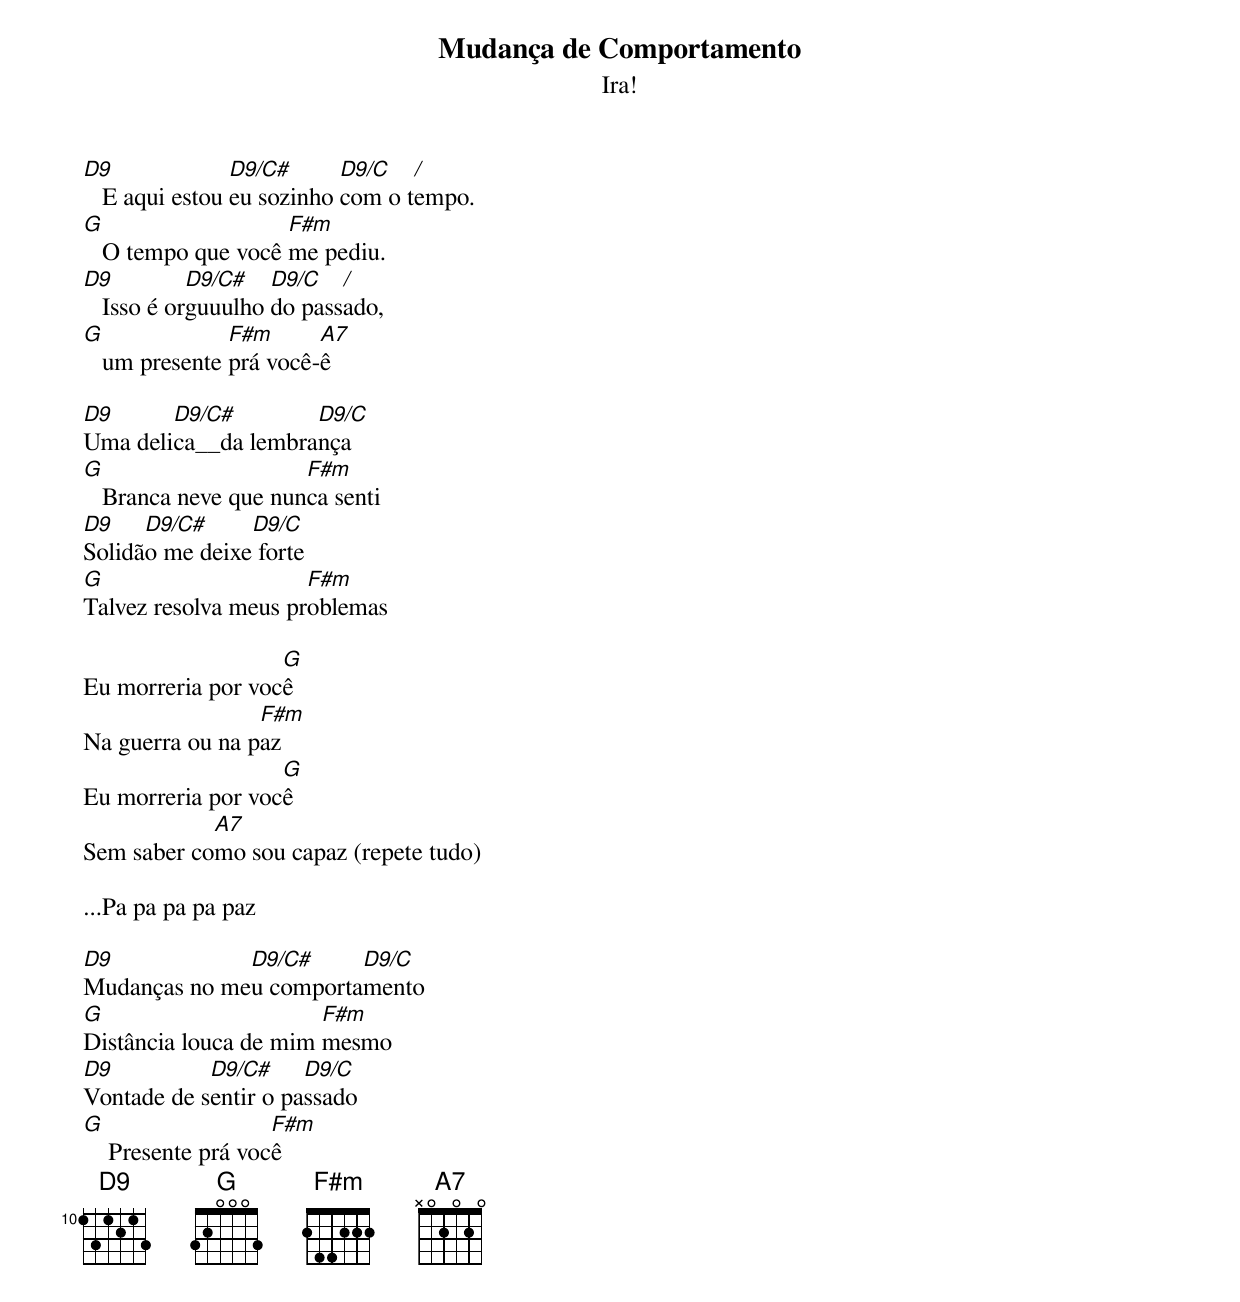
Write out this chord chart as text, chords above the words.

Mudança de Comportamento
Ira!

D9              D9/C#      D9/C   /
   E aqui estou eu sozinho com o tempo.
G                   F#m
   O tempo que você me pediu.
D9          D9/C#   D9/C   /
   Isso é orguuulho do passado,
G              F#m      A7
   um presente prá você-ê

D9      D9/C#        D9/C
Uma delica__da lembrança
G                     F#m
   Branca neve que nunca senti
D9    D9/C#     D9/C
Solidão me deixe forte
G                     F#m
Talvez resolva meus problemas

                   G
Eu morreria por você
                 F#m
Na guerra ou na paz
                   G
Eu morreria por você
            A7
Sem saber como sou capaz (repete tudo)

...Pa pa pa pa paz

D9            D9/C#     D9/C
Mudanças no meu comportamento
G                      F#m
Distância louca de mim mesmo
D9          D9/C#     D9/C
Vontade de sentir o passado
G                   F#m
    Presente prá você
